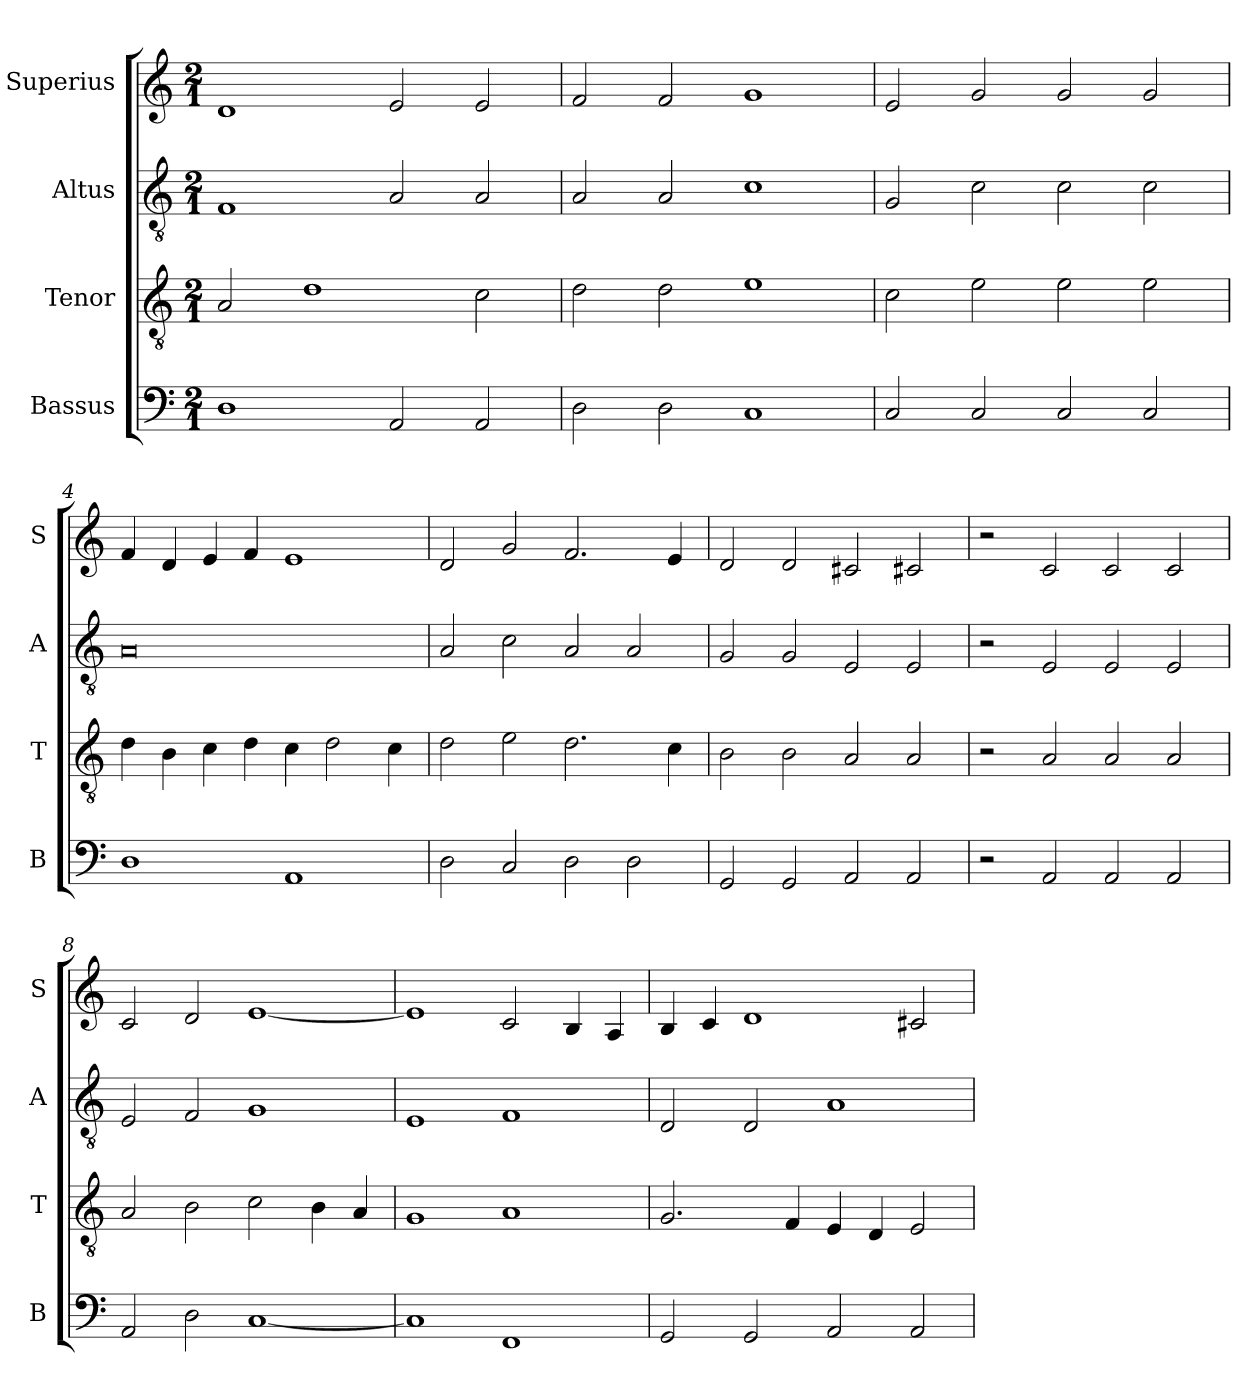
**kern	**kern	**kern	**kern
*part4	*part3	*part2	*part1
*staff4	*staff3	*staff2	*staff1
*I"Bassus	*I"Tenor	*I"Altus	*I"Superius
*I'B	*I'T	*I'A	*I'S
*clefF4	*clefGv2	*clefGv2	*clefG2
*k[]	*k[]	*k[]	*k[]
*C:	*C:	*C:	*C:
*M2/1	*M2/1	*M2/1	*M2/1
=1	=1	=1	=1
1D	2A	1F	1d
.	1d	.	.
2AA	.	2A	2e
2AA	2c	2A	2e
=2	=2	=2	=2
2D	2d	2A	2f
2D	2d	2A	2f
1C	1e	1c	1g
=3	=3	=3	=3
2C	2c	2G	2e
2C	2e	2c	2g
2C	2e	2c	2g
2C	2e	2c	2g
=4	=4	=4	=4
1D	4d	0A	4f
.	4B	.	4d
.	4c	.	4e
.	4d	.	4f
1AA	4c	.	1e
.	2d	.	.
.	4c	.	.
=5	=5	=5	=5
2D	2d	2A	2d
2C	2e	2c	2g
2D	2.d	2A	2.f
2D	.	2A	.
.	4c	.	4e
=6	=6	=6	=6
2GG	2B	2G	2d
2GG	2B	2G	2d
2AA	2A	2E	2c#X
2AA	2A	2E	2c#X
=7	=7	=7	=7
2r	2r	2r	2r
2AA	2A	2E	2c
2AA	2A	2E	2c
2AA	2A	2E	2c
=8	=8	=8	=8
2AA	2A	2E	2c
2D	2B	2F	2d
[1C	2c	1G	[1e
.	4B	.	.
.	4A	.	.
=9	=9	=9	=9
1C]	1G	1E	1e]
1FF	1A	1F	2c
.	.	.	4B
.	.	.	4A
=10	=10	=10	=10
2GG	2.G	2D	4B
.	.	.	4c
2GG	.	2D	1d
.	4F	.	.
2AA	4E	1A	.
.	4D	.	.
2AA	2E	.	2c#X
=	=	=	=
*-	*-	*-	*-
